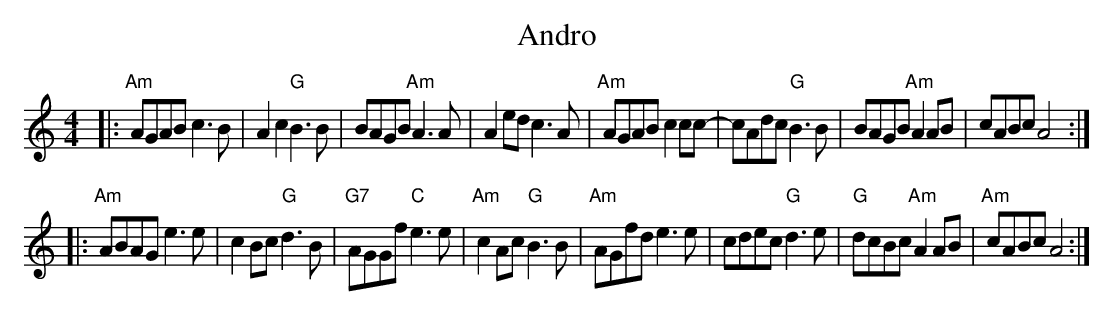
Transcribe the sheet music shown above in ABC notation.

X:1
T:Andro
M:4/4
L:1/8
K:Am
|: "Am"AGAB c3B   | A2c2 "G"B3B | BAGB "Am"A3A  | A2ed c3A |\
   "Am"AGAB c2cc- | cAdc "G"B3B | BAGB "Am"A2AB | cABc A4 :|
|: "Am"ABAG e3e   | c2Bc "G"d3B | "G7"AGGf "C"e3e  | "Am"c2Ac "G"B3B |\
   "Am"AGfd e3e   | cdec "G"d3e | "G"dcBc "Am"A2AB | "Am"cABc A4 :|
